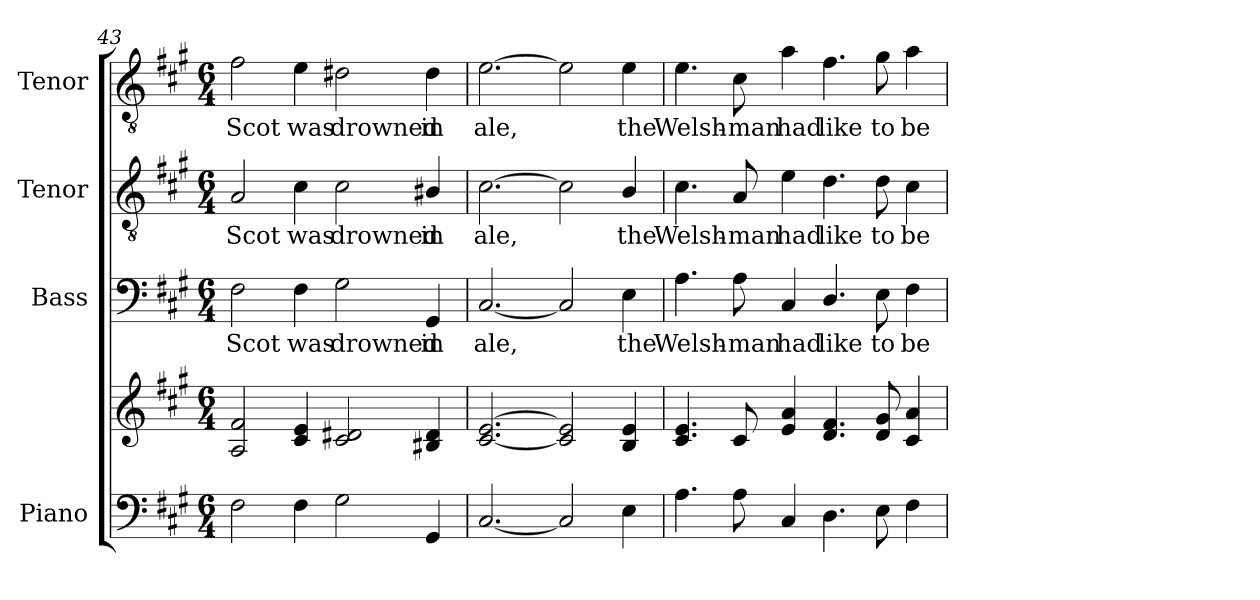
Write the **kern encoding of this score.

**kern	**kern	**kern	**text	**kern	**text	**kern	**text
*part4	*part4	*part3	*part3	*part2	*part2	*part1	*part1
*staff5	*staff4	*staff3	*staff3	*staff2	*staff2	*staff1	*staff1
*I"Piano	*	*I"Bass	*	*I"Tenor	*	*I"Tenor	*
*I'Pno.	*	*I'B.	*	*I'T.	*	*I'T.	*
*clefF4	*clefG2	*clefF4	*	*clefGv2	*	*clefGv2	*
*	*	*	*	*ITrd7c12	*	*ITrd7c12	*
*k[f#c#g#]	*k[f#c#g#]	*k[f#c#g#]	*	*k[f#c#g#]	*	*k[f#c#g#]	*
*A:	*A:	*A:	*	*A:	*	*A:	*
*M6/4	*M6/4	*M6/4	*	*M6/4	*	*M6/4	*
=43	=43	=43	=43	=43	=43	=43	=43
!	!	!	!LO:LY:b:color=#000000	!	!	!	!
!	!	!	!	!	!LO:LY:b:color=#000000	!	!
!	!	!	!	!	!	!	!LO:LY:b:color=#000000
2F#i\	2Ai/ 2f#i	2F#i\	Scot	2AAi/	Scot	2F#i\	Scot
!	!	!	!LO:LY:b:color=#000000	!	!	!	!
!	!	!	!	!	!LO:LY:b:color=#000000	!	!
!	!	!	!	!	!	!	!LO:LY:b:color=#000000
4F#i\	4c#i/ 4ei	4F#i\	was	4C#i\	was	4Ei\	was
!	!	!	!LO:LY:b:color=#000000	!	!	!	!
!	!	!	!	!	!LO:LY:b:color=#000000	!	!
!	!	!	!	!	!	!	!LO:LY:b:color=#000000
2G#i\	2c#i/ 2d#Xi	2G#i\	drowned	2C#i\	drowned	2D#Xi\	drowned
!	!	!	!LO:LY:b:color=#000000	!	!	!	!
!	!	!	!	!	!LO:LY:b:color=#000000	!	!
!	!	!	!	!	!	!	!LO:LY:b:color=#000000
4GG#i/	4B#Xi/ 4d#i	4GG#i/	in	4BB#Xi/	in	4D#i\	in
=44	=44	=44	=44	=44	=44	=44	=44
!	!	!	!LO:LY:b:color=#000000	!	!	!	!
!	!	!	!	!	!LO:LY:b:color=#000000	!	!
!	!	!	!	!	!	!	!LO:LY:b:color=#000000
[2.C#i/	[2.c#i/ [2.ei	[2.C#i/	ale,	[2.C#i\	ale,	[2.Ei\	ale,
2C#i/]	2c#i/] 2ei]	2C#i/]	.	2C#i\]	.	2Ei\]	.
!	!	!	!LO:LY:b:color=#000000	!	!	!	!
!	!	!	!	!	!LO:LY:b:color=#000000	!	!
!	!	!	!	!	!	!	!LO:LY:b:color=#000000
4Ei\	4Bi/ 4ei	4Ei\	the	4BBi/	the	4Ei\	the
!!LO:PB:g=z
=45	=45	=45	=45	=45	=45	=45	=45
!	!	!	!LO:LY:b:color=#000000	!	!	!	!
!	!	!	!	!	!LO:LY:b:color=#000000	!	!
!	!	!	!	!	!	!	!LO:LY:b:color=#000000
4.Ai\	4.c#i/ 4.ei	4.Ai\	Welsh-	4.C#i\	Welsh-	4.Ei\	Welsh-
!	!	!	!LO:LY:b:color=#000000	!	!	!	!
!	!	!	!	!	!LO:LY:b:color=#000000	!	!
!	!	!	!	!	!	!	!LO:LY:b:color=#000000
8Ai\	8c#i/	8Ai\	-man	8AAi/	-man	8C#i\	-man
!	!	!	!LO:LY:b:color=#000000	!	!	!	!
!	!	!	!	!	!LO:LY:b:color=#000000	!	!
!	!	!	!	!	!	!	!LO:LY:b:color=#000000
4C#i/	4ei/ 4ai	4C#i/	had	4Ei\	had	4Ai\	had
!	!	!	!LO:LY:b:color=#000000	!	!	!	!
!	!	!	!	!	!LO:LY:b:color=#000000	!	!
!	!	!	!	!	!	!	!LO:LY:b:color=#000000
4.Di\	4.di/ 4.f#i	4.Di/	like	4.Di\	like	4.F#i\	like
!	!	!	!LO:LY:b:color=#000000	!	!	!	!
!	!	!	!	!	!LO:LY:b:color=#000000	!	!
!	!	!	!	!	!	!	!LO:LY:b:color=#000000
8Ei\	8di/ 8g#i	8Ei\	to	8Di\	to	8G#i\	to
!	!	!	!LO:LY:b:color=#000000	!	!	!	!
!	!	!	!	!	!LO:LY:b:color=#000000	!	!
!	!	!	!	!	!	!	!LO:LY:b:color=#000000
4F#i\	4c#i/ 4ai	4F#i\	be	4C#i\	be	4Ai\	be
=	=	=	=	=	=	=	=
*-	*-	*-	*-	*-	*-	*-	*-
